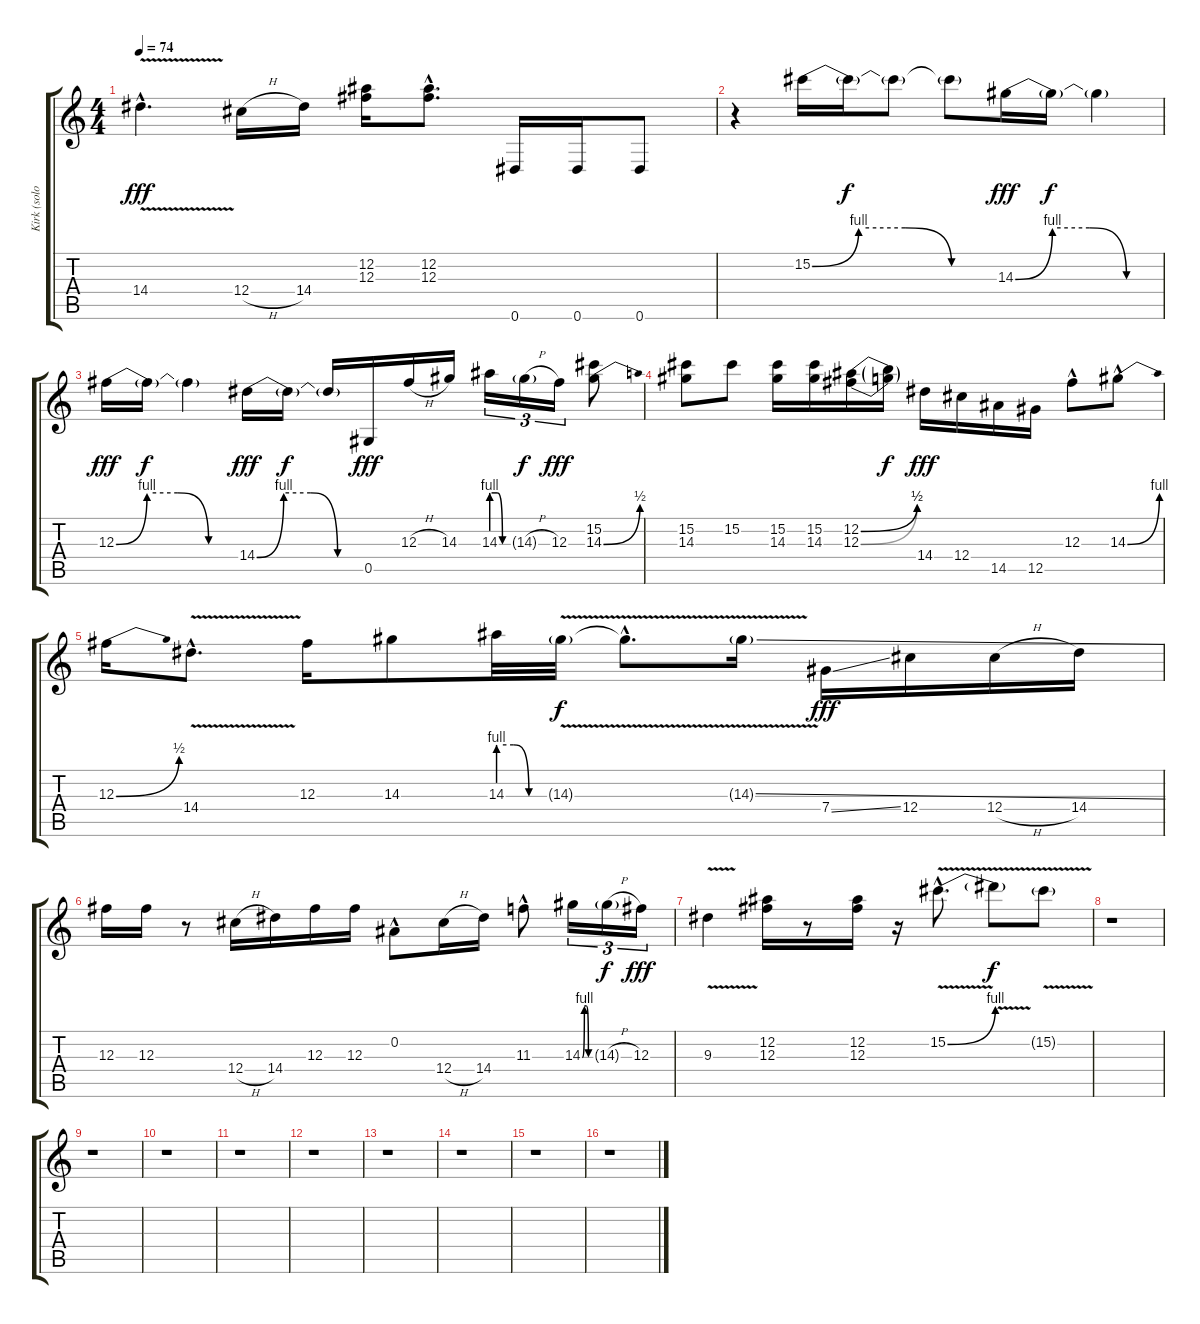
\track ("Kirk (solo)" "Kirk (solo") {instrument overdrivenguitar}
\staff {score tabs}
\tuning (Eb4 Bb3 Gb3 Db3 Ab2 Eb2) {hide}
\ts (4 4)
\tempo 74
\clef g2
\ks c
14.4{v hac}.4{d dy fff} 12.4{h}.16 14.4.16 (12.2 12.3).16 (12.2{hac} 12.3{hac}).8{d} 0.6.16 0.6.16 0.6.8 |
r.4 15.2{be (custom 0 0 15 4 30 4 45 0 60 0)}.16 15.2{t}.16{dy f} 15.2{t}.8 15.2{t}.8 14.3{be (custom 0 0 15 4 30 4 45 0 60 0)}.16{dy fff} 14.3{t}.16{dy f} 14.3{t}.4 |
12.3{be (custom 0 0 15 4 30 4 45 0 60 0)}.16{dy fff} 12.3{t}.16{dy f} 12.3{t}.4 14.4{be (custom 0 0 15 4 30 4 45 0 60 0)}.16{dy fff} 14.4{t}.16{dy f} 14.4{t}.16 0.5.16{dy fff} 12.3{h}.16 14.3.16 14.3{be (custom 0 4 20 4 40 0 60 0)}.16{tu (3 2)} 14.3{h g}.16{tu (3 2) dy f} 12.3.16{tu (3 2) dy fff} (15.2 14.3{be (bend 0 0 60 2)}).8 |
(15.2 14.3).8 15.2.8 (15.2 14.3).16 (15.2 14.3).16 (12.2{be (bend 0 0 60 2)} 12.3{be (bend 0 0 60 2)}).16 (12.2{t} 12.3{t}).16{dy f} 14.4.16{dy fff} 12.4.16 14.5.16 12.5.16 12.3{hac}.8 14.3{be (bend 0 0 60 4) hac}.8 |
12.3{be (bend 0 0 60 2)}.16 14.4{v hac}.8{d} 12.3.16 14.3.8 14.3{be (custom 0 4 20 4 40 0 60 0)}.32 14.3{v g}.32{dy f} 14.3{v hac t}.8{d} 14.3{v ss g}.16 7.4{ss}.16{dy fff} 12.4.16 12.4{h}.16 14.4.16 |
12.3.16 12.3.16 r.8 12.4{h}.16 14.4.16 12.3.16 12.3.16 0.2{hac}.8 12.4{h}.16 14.4.16 11.3{hac}.8 14.3{be (custom 0 0 15 4 30 4 45 0 60 0)}.16{tu (3 2)} 14.3{h g}.16{tu (3 2) dy f} 12.3.16{tu (3 2) dy fff} |
9.3{v}.4 (12.2 12.3).16 r.8 (12.2 12.3).16 r.16 15.2{be (bend 0 0 60 4) v hac}.8{d} 15.2{v t}.8{dy f} 15.2{v g}.8 |
r.1 |
r.1 |
r.1 |
r.1 |
r.1 |
r.1 |
r.1 |
r.1 |
r.1
